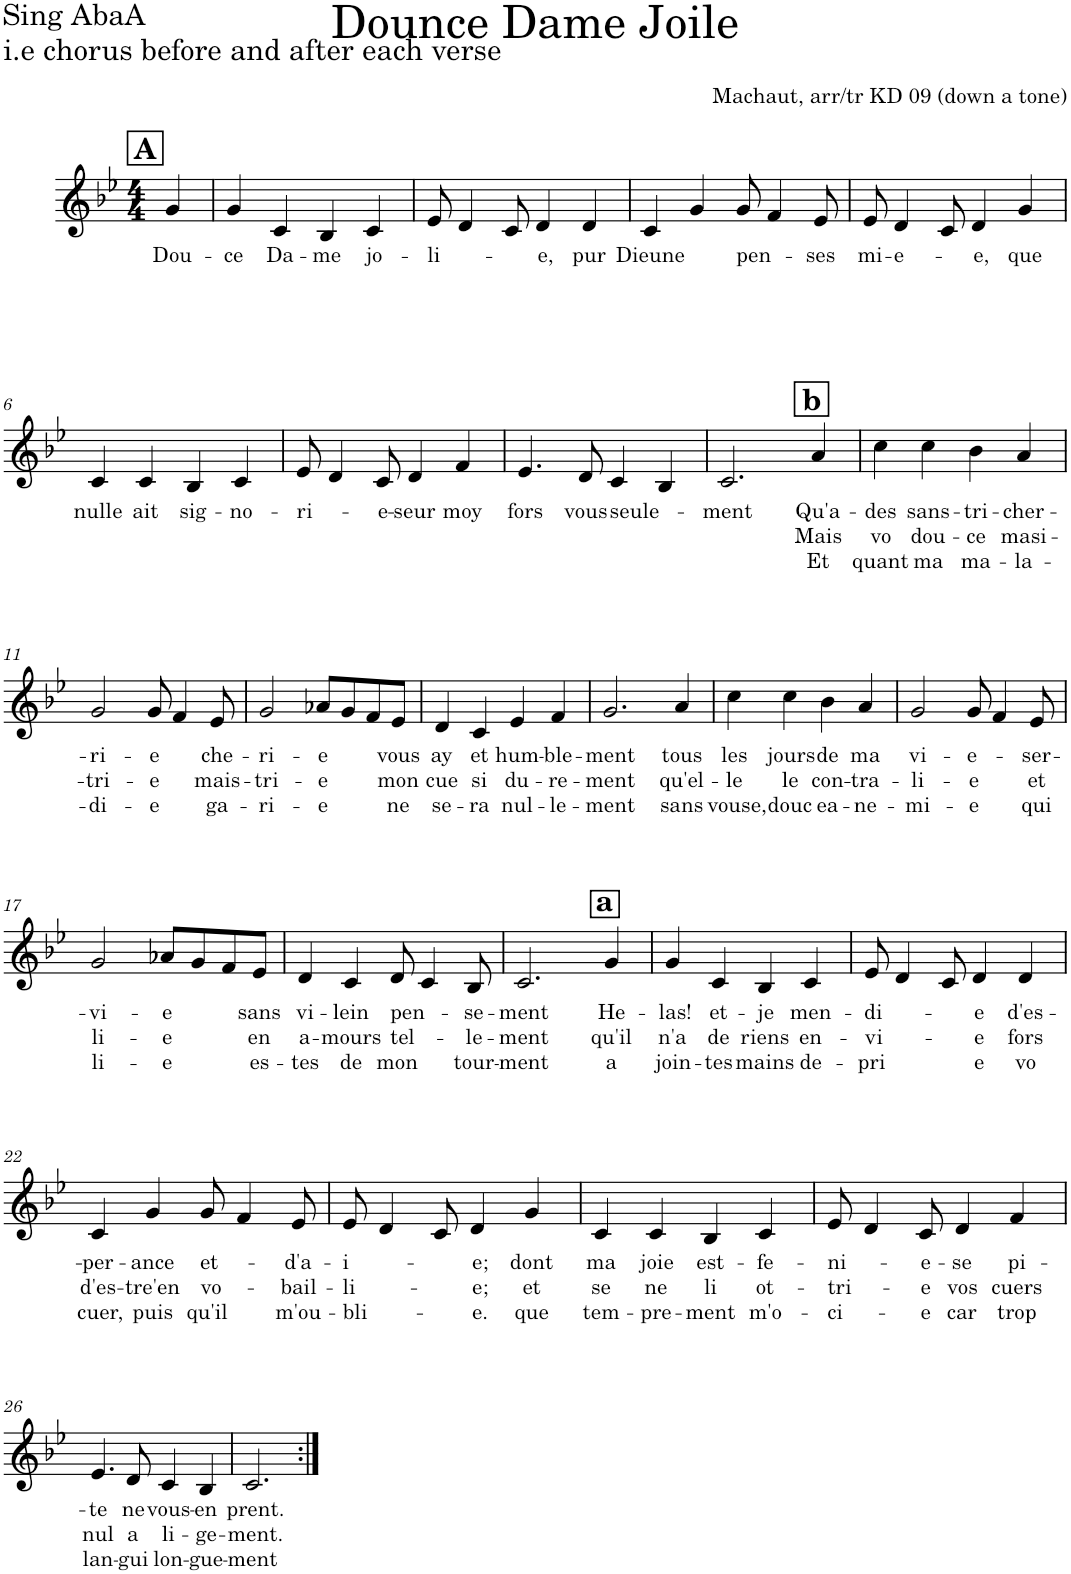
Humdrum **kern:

**kern	**text	**text	**text
*part1	*part1	*part1	*part1
*staff1	*staff1	*staff1	*staff1
*I"Voice	*	*	*
*I'Vo.	*	*	*
*clefG2	*	*	*
*k[b-e-]	*	*	*
*M4/4	*	*	*
!!LO:REH:place=s1:a:B:cj:fs=14:t=A
=1	=1	=1	=1
!	!LO:LY:b	!	!
4g/	Dou-	.	.
=2	=2	=2	=2
!	!LO:LY:b	!	!
4g/	-ce	.	.
!	!LO:LY:b	!	!
4c/	Da-	.	.
!	!LO:LY:b	!	!
4B-/	-me	.	.
!	!LO:LY:b	!	!
4c/	jo-	.	.
=3	=3	=3	=3
!	!LO:LY:b	!	!
8e-/	-li-	.	.
4d/	.	.	.
8c/	.	.	.
!	!LO:LY:b	!	!
4d/	-e,	.	.
!	!LO:LY:b	!	!
4d/	pur	.	.
=4	=4	=4	=4
!	!LO:LY:b	!	!
4c/	Dieune	.	.
4g/	.	.	.
!	!LO:LY:b	!	!
8g/	pen-	.	.
4f/	.	.	.
!	!LO:LY:b	!	!
8e-/	-ses	.	.
=5	=5	=5	=5
!	!LO:LY:b	!	!
8e-/	mi-	.	.
!	!LO:LY:b	!	!
4d/	-e-	.	.
8c/	.	.	.
!	!LO:LY:b	!	!
4d/	-e,	.	.
!	!LO:LY:b	!	!
4g/	que	.	.
!!LO:LB:g=z
=6	=6	=6	=6
!	!LO:LY:b	!	!
4c/	nulle	.	.
!	!LO:LY:b	!	!
4c/	ait	.	.
!	!LO:LY:b	!	!
4B-/	sig-	.	.
!	!LO:LY:b	!	!
4c/	-no-	.	.
=7	=7	=7	=7
!	!LO:LY:b	!	!
8e-/	-ri-	.	.
4d/	.	.	.
!	!LO:LY:b	!	!
8c/	-e-	.	.
!	!LO:LY:b	!	!
4d/	-seur	.	.
!	!LO:LY:b	!	!
4f/	moy	.	.
=8	=8	=8	=8
!	!LO:LY:b	!	!
4.e-/	fors	.	.
!	!LO:LY:b	!	!
8d/	vous	.	.
!	!LO:LY:b	!	!
4c/	seule-	.	.
4B-/	.	.	.
!!LO:REH:place=s1:a:B:cj:fs=14:t=b:qo=3
=9	=9	=9	=9
!	!LO:LY:b	!	!
2.c/	-ment	.	.
!	!LO:LY:b	!LO:LY:b	!LO:LY:b
4a/	Qu'a-	Mais	Et
=10	=10	=10	=10
!	!LO:LY:b	!LO:LY:b	!LO:LY:b
4cc\	-des	vo	quant
!	!LO:LY:b	!LO:LY:b	!LO:LY:b
4cc\	sans-	dou-	ma
!	!LO:LY:b	!LO:LY:b	!LO:LY:b
4b-\	-tri-	-ce	ma-
!	!LO:LY:b	!LO:LY:b	!LO:LY:b
4a/	-cher-	masi-	-la-
!!LO:LB:g=z
=11	=11	=11	=11
!	!LO:LY:b	!LO:LY:b	!LO:LY:b
2g/	-ri-	-tri-	-di-
!	!LO:LY:b	!LO:LY:b	!LO:LY:b
8g/	-e	-e	-e
4f/	.	.	.
!	!LO:LY:b	!LO:LY:b	!LO:LY:b
8e-/	-che-	mais-	ga-
=12	=12	=12	=12
!	!LO:LY:b	!LO:LY:b	!LO:LY:b
2g/	-ri-	-tri-	-ri-
!	!LO:LY:b	!LO:LY:b	!LO:LY:b
8a-X/L	-e	-e	-e
8g/	.	.	.
8f/	.	.	.
!	!LO:LY:b	!LO:LY:b	!LO:LY:b
8e-/J	vous	mon	ne
=13	=13	=13	=13
!	!LO:LY:b	!LO:LY:b	!LO:LY:b
4d/	ay	cue	se-
!	!LO:LY:b	!LO:LY:b	!LO:LY:b
4c/	et	si	-ra
!	!LO:LY:b	!LO:LY:b	!LO:LY:b
4e-/	hum-	du-	nul-
!	!LO:LY:b	!LO:LY:b	!LO:LY:b
4f/	-ble-	-re-	-le-
=14	=14	=14	=14
!	!LO:LY:b	!LO:LY:b	!LO:LY:b
2.g/	-ment	-ment	-ment
!	!LO:LY:b	!LO:LY:b	!LO:LY:b
4a/	tous	qu'el-	sans
=15	=15	=15	=15
!	!LO:LY:b	!LO:LY:b	!LO:LY:b
4cc\	les	-le	vouse,
!	!LO:LY:b	!LO:LY:b	!LO:LY:b
4cc\	jours	le	douc
!	!LO:LY:b	!LO:LY:b	!LO:LY:b
4b-\	de	con-	ea-
!	!LO:LY:b	!LO:LY:b	!LO:LY:b
4a/	ma	-tra-	-ne-
=16	=16	=16	=16
!	!LO:LY:b	!LO:LY:b	!LO:LY:b
2g/	vi-	-li-	-mi-
!	!LO:LY:b	!LO:LY:b	!LO:LY:b
8g/	-e-	-e	-e
4f/	.	.	.
!	!LO:LY:b	!LO:LY:b	!LO:LY:b
8e-/	-ser-	et	qui
!!LO:LB:g=z
=17	=17	=17	=17
!	!LO:LY:b	!LO:LY:b	!LO:LY:b
2g/	-vi-	li-	li-
!	!LO:LY:b	!LO:LY:b	!LO:LY:b
8a-X/L	-e	-e	-e
8g/	.	.	.
8f/	.	.	.
!	!LO:LY:b	!LO:LY:b	!LO:LY:b
8e-/J	sans	en	es-
=18	=18	=18	=18
!	!LO:LY:b	!LO:LY:b	!LO:LY:b
4d/	vi-	a-	-tes
!	!LO:LY:b	!LO:LY:b	!LO:LY:b
4c/	-lein	-mours	de
!	!LO:LY:b	!LO:LY:b	!LO:LY:b
8d/	pen-	tel-	mon
4c/	.	.	.
!	!LO:LY:b	!LO:LY:b	!LO:LY:b
8B-/	-se-	-le-	tour-
!!LO:REH:place=s1:a:B:cj:fs=14:t=a:qo=3
=19	=19	=19	=19
!	!LO:LY:b	!LO:LY:b	!LO:LY:b
2.c/	-ment	-ment	-ment
!	!LO:LY:b	!LO:LY:b	!LO:LY:b
4g/	He-	qu'il	a
=20	=20	=20	=20
!	!LO:LY:b	!LO:LY:b	!LO:LY:b
4g/	-las!	n'a	join-
!	!LO:LY:b	!LO:LY:b	!LO:LY:b
4c/	et-	de	-tes
!	!LO:LY:b	!LO:LY:b	!LO:LY:b
4B-/	-je	riens	mains
!	!LO:LY:b	!LO:LY:b	!LO:LY:b
4c/	men-	en-	de-
=21	=21	=21	=21
!	!LO:LY:b	!LO:LY:b	!LO:LY:b
8e-/	-di-	-vi-	-pri
4d/	.	.	.
8c/	.	.	.
!	!LO:LY:b	!LO:LY:b	!LO:LY:b
4d/	-e	-e	e
!	!LO:LY:b	!LO:LY:b	!LO:LY:b
4d/	d'es-	fors	vo
!!LO:LB:g=z
=22	=22	=22	=22
!	!LO:LY:b	!LO:LY:b	!LO:LY:b
4c/	-per-	d'es-	cuer,
!	!LO:LY:b	!LO:LY:b	!LO:LY:b
4g/	-ance	-tre'en	puis
!	!LO:LY:b	!LO:LY:b	!LO:LY:b
8g/	et-	vo-	qu'il
4f/	.	.	.
!	!LO:LY:b	!LO:LY:b	!LO:LY:b
8e-/	-d'a-	-bail-	m'ou-
=23	=23	=23	=23
!	!LO:LY:b	!LO:LY:b	!LO:LY:b
8e-/	-i-	-li-	-bli-
4d/	.	.	.
8c/	.	.	.
!	!LO:LY:b	!LO:LY:b	!LO:LY:b
4d/	-e;	-e;	-e.
!	!LO:LY:b	!LO:LY:b	!LO:LY:b
4g/	dont	et	que
=24	=24	=24	=24
!	!LO:LY:b	!LO:LY:b	!LO:LY:b
4c/	ma	se	tem-
!	!LO:LY:b	!LO:LY:b	!LO:LY:b
4c/	joie	ne	-pre-
!	!LO:LY:b	!LO:LY:b	!LO:LY:b
4B-/	est-	li	-ment
!	!LO:LY:b	!LO:LY:b	!LO:LY:b
4c/	-fe-	ot-	m'o-
=25	=25	=25	=25
!	!LO:LY:b	!LO:LY:b	!LO:LY:b
8e-/	-ni-	-tri-	-ci-
4d/	.	.	.
!	!LO:LY:b	!LO:LY:b	!LO:LY:b
8c/	-e-	-e	-e
!	!LO:LY:b	!LO:LY:b	!LO:LY:b
4d/	-se	vos	car
!	!LO:LY:b	!LO:LY:b	!LO:LY:b
4f/	pi-	cuers	trop
!!LO:LB:g=z
=26	=26	=26	=26
!	!LO:LY:b	!LO:LY:b	!LO:LY:b
4.e-/	-te	nul	lan-
!	!LO:LY:b	!LO:LY:b	!LO:LY:b
8d/	ne	a	-gui
!	!LO:LY:b	!LO:LY:b	!LO:LY:b
4c/	vous-	li-	lon-
!	!LO:LY:b	!LO:LY:b	!LO:LY:b
4B-/	-en	-ge-	-gue-
=27	=27	=27	=27
!	!LO:LY:b	!LO:LY:b	!LO:LY:b
2.c/	prent.	-ment.	-ment
=:|!	=:|!	=:|!	=:|!
*-	*-	*-	*-
